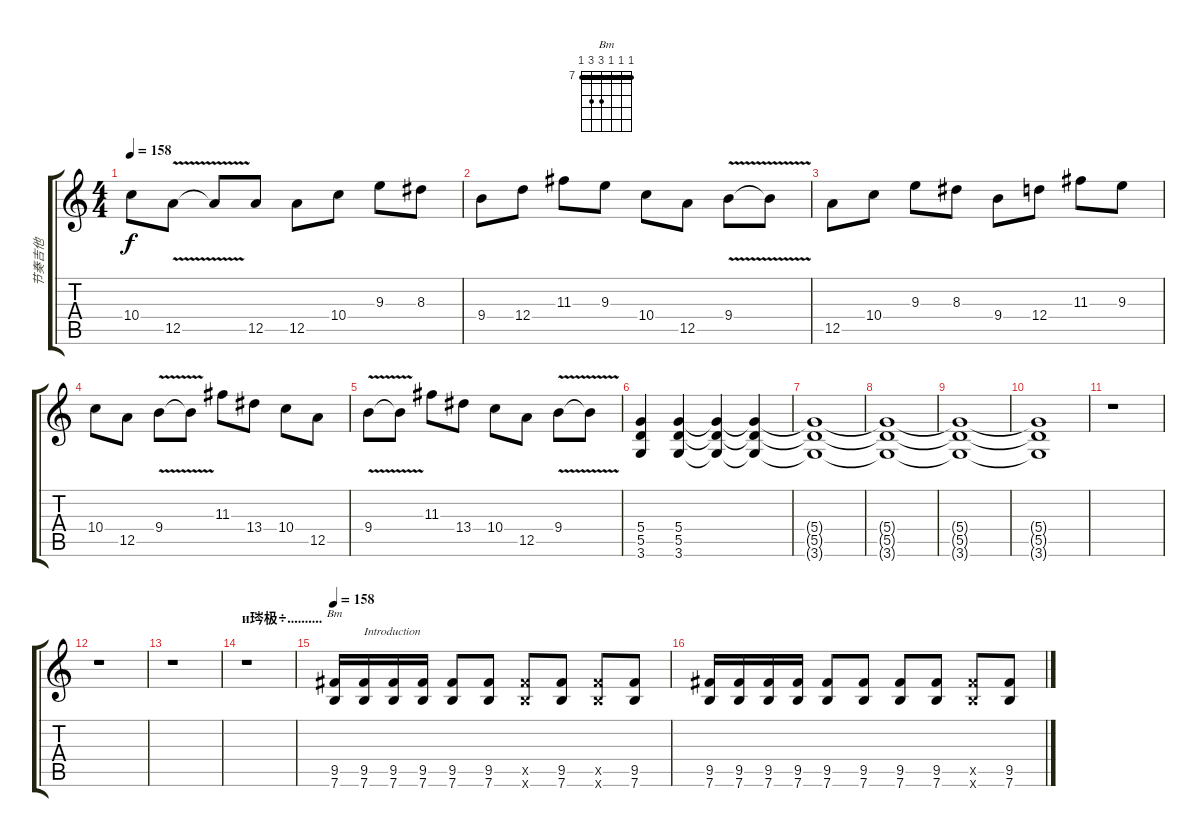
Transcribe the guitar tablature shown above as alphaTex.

\track ("节奏吉他" "节奏吉他") {instrument distortionguitar}
\staff {score tabs}
\tuning (E4 B3 G3 D3 A2 E2) {hide}
\chord ("Bm" 7 7 7 9 9 7) {firstfret 7 barre 7}
\ts (4 4)
\tempo 158
\clef g2
\ks c
10.4.8{dy f} 12.5{v}.8 12.5{t}.8 12.5.8 12.5.8 10.4.8 9.3.8 8.3.8 |
9.4.8 12.4.8 11.3.8 9.3.8 10.4.8 12.5.8 9.4{v}.8 9.4{t}.8 |
12.5.8 10.4.8 9.3.8 8.3.8 9.4.8 12.4.8 11.3.8 9.3.8 |
10.4.8 12.5.8 9.4{v}.8 9.4{t}.8 11.3.8 13.4.8 10.4.8 12.5.8 |
9.4{v}.8 9.4{t}.8 11.3.8 13.4.8 10.4.8 12.5.8 9.4{v}.8 9.4{t}.8 |
(5.4 5.5 3.6).4 (5.4 5.5 3.6).4 (5.4{t} 5.5{t} 3.6{t}).4 (5.4{t} 5.5{t} 3.6{t}).4 |
(5.4{t} 5.5{t} 3.6{t}).1 |
(5.4{t} 5.5{t} 3.6{t}).1 |
(5.4{t} 5.5{t} 3.6{t}).1 |
(5.4{t} 5.5{t} 3.6{t}).1 |
r.1 |
r.1 |
r.1 |
\section ("" "и琌极..........")
r.1 |
\tempo 158
(9.5 7.6).16{ch "Bm"} (9.5 7.6).16{txt "Introduction"} (9.5 7.6).16 (9.5 7.6).16 (9.5 7.6).8 (9.5 7.6).8 (9.5{x} 7.6{x}).8 (9.5 7.6).8 (9.5{x} 7.6{x}).8 (9.5 7.6).8 |
(9.5 7.6).16 (9.5 7.6).16 (9.5 7.6).16 (9.5 7.6).16 (9.5 7.6).8 (9.5 7.6).8 (9.5 7.6).8 (9.5 7.6).8 (9.5{x} 7.6{x}).8 (9.5 7.6).8
